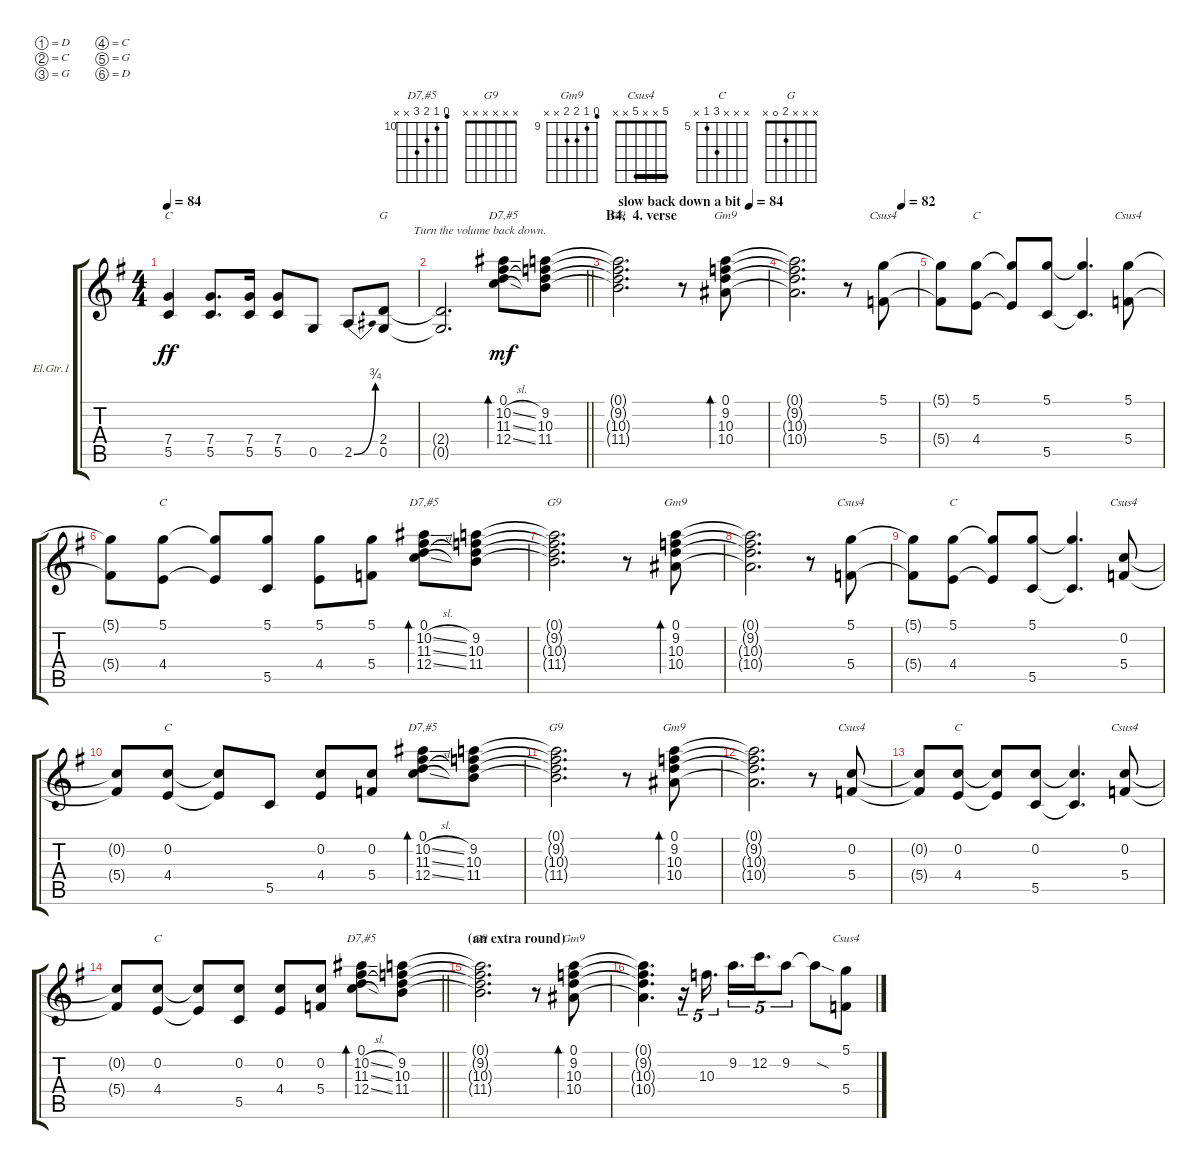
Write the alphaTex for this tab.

\bracketExtendMode groupsimilarinstruments
\firstSystemTrackNameOrientation horizontal
\otherSystemsTrackNameOrientation horizontal
\track ("Electric guitar, main" "El.Gtr.1") {instrument electricguitarclean}
\staff {score tabs}
\tuning (D4 C4 G3 C3 G2 D2)
\chord ("D7,#5" 9 10 11 12 x x) {firstfret 10}
\chord ("G9" x x x x x x)
\chord ("Gm9" 8 9 10 10 x x) {firstfret 9}
\chord ("Csus4" 5 x x 5 x x) {barre 5}
\chord ("C" 5 x x 4 x x)
\chord ("C" x x x 7 5 x) {firstfret 5}
\chord ("G" x x x 2 0 x)
\ts (4 4)
\tempo 84
\clef g2
\ks g
(7.4 5.5).4{ch "C" dy ff} (7.4 5.5).8{d} (7.4 5.5).16 (7.4 5.5).8 0.5.8 2.5{be (bend 0 0 60 3)}.8 (2.4 0.5).8{ch "G" txt "          Turn the volume back down."} |
\barLineRight lightlight
(2.4{t} 0.5{t}).2{d} (0.1 10.2{sl} 11.3{sl} 12.4{sl}).8{bd 119 ch "D7,#5" dy mf} (0.1{t} 9.2 10.3 11.4).8 |
\section ("" "B4,  4. verse")
\tempo (84 "slow back down a bit")
(0.1{t} 9.2{t} 10.3{t} 11.4{t}).2{d ch "G9"} r.8 (0.1 9.2 10.3 10.4).8{bd 119 ch "Gm9"} |
\tempo (82 0.875)
(0.1{t} 9.2{t} 10.3{t} 10.4{t}).2{d} r.8 (5.1 5.4).8{ch "Csus4"} |
(5.1{t} 5.4{t}).8 (5.1 4.4).8{ch "C"} (5.1{t} 4.4{t}).8 (5.1 5.5).8 (5.1{t} 5.5{t}).4{d} (5.1 5.4).8{ch "Csus4"} |
(5.1{t} 5.4{t}).8 (5.1 4.4).8{ch "C"} (5.1{t} 4.4{t}).8 (5.1 5.5).8 (5.1 4.4).8 (5.1 5.4).8 (0.1 10.2{sl} 11.3{sl} 12.4{sl}).8{bd 119 ch "D7,#5"} (0.1{t} 9.2 10.3 11.4).8 |
(0.1{t} 9.2{t} 10.3{t} 11.4{t}).2{d ch "G9"} r.8 (0.1 9.2 10.3 10.4).8{bd 119 ch "Gm9"} |
(0.1{t} 9.2{t} 10.3{t} 10.4{t}).2{d} r.8 (5.1 5.4).8{ch "Csus4"} |
(5.1{t} 5.4{t}).8 (5.1 4.4).8{ch "C"} (5.1{t} 4.4{t}).8 (5.1 5.5).8 (5.1{t} 5.5{t}).4{d} (0.2 5.4).8{ch "Csus4"} |
(0.2{t} 5.4{t}).8 (0.2 4.4).8{ch "C"} (0.2{t} 4.4{t}).8 5.5.8 (0.2 4.4).8 (0.2 5.4).8 (0.1 10.2{sl} 11.3{sl} 12.4{sl}).8{bd 119 ch "D7,#5"} (0.1{t} 9.2 10.3 11.4).8 |
(0.1{t} 9.2{t} 10.3{t} 11.4{t}).2{d ch "G9"} r.8 (0.1 9.2 10.3 10.4).8{bd 119 ch "Gm9"} |
(0.1{t} 9.2{t} 10.3{t} 10.4{t}).2{d} r.8 (0.2 5.4).8{ch "Csus4"} |
(0.2{t} 5.4{t}).8 (0.2 4.4).8{ch "C"} (0.2{t} 4.4{t}).8 (0.2 5.5).8 (0.2{t} 5.5{t}).4{d} (0.2 5.4).8{ch "Csus4"} |
\barLineRight lightlight
(0.2{t} 5.4{t}).8 (0.2 4.4).8{ch "C"} (0.2{t} 4.4{t}).8 (0.2 5.5).8 (0.2 4.4).8 (0.2 5.4).8 (0.1 10.2{sl} 11.3{sl} 12.4{sl}).8{bd 119 ch "D7,#5"} (0.1{t} 9.2 10.3 11.4).8 |
\section ("" "(an extra round)")
(0.1{t} 9.2{t} 10.3{t} 11.4{t}).2{d ch "G9"} r.8 (0.1 9.2 10.3 10.4).8{bd 119 ch "Gm9"} |
(0.1{t} 9.2{t} 10.3{t} 10.4{t}).4{d} r.16{tu (5 4)} 10.3.16{d tu (5 4)} 9.2.16{d tu (5 4)} 12.2.16{d tu (5 4)} 9.2.8{tu (5 4)} 9.2{sod t}.8 (5.1 5.4).8{ch "Csus4"}
